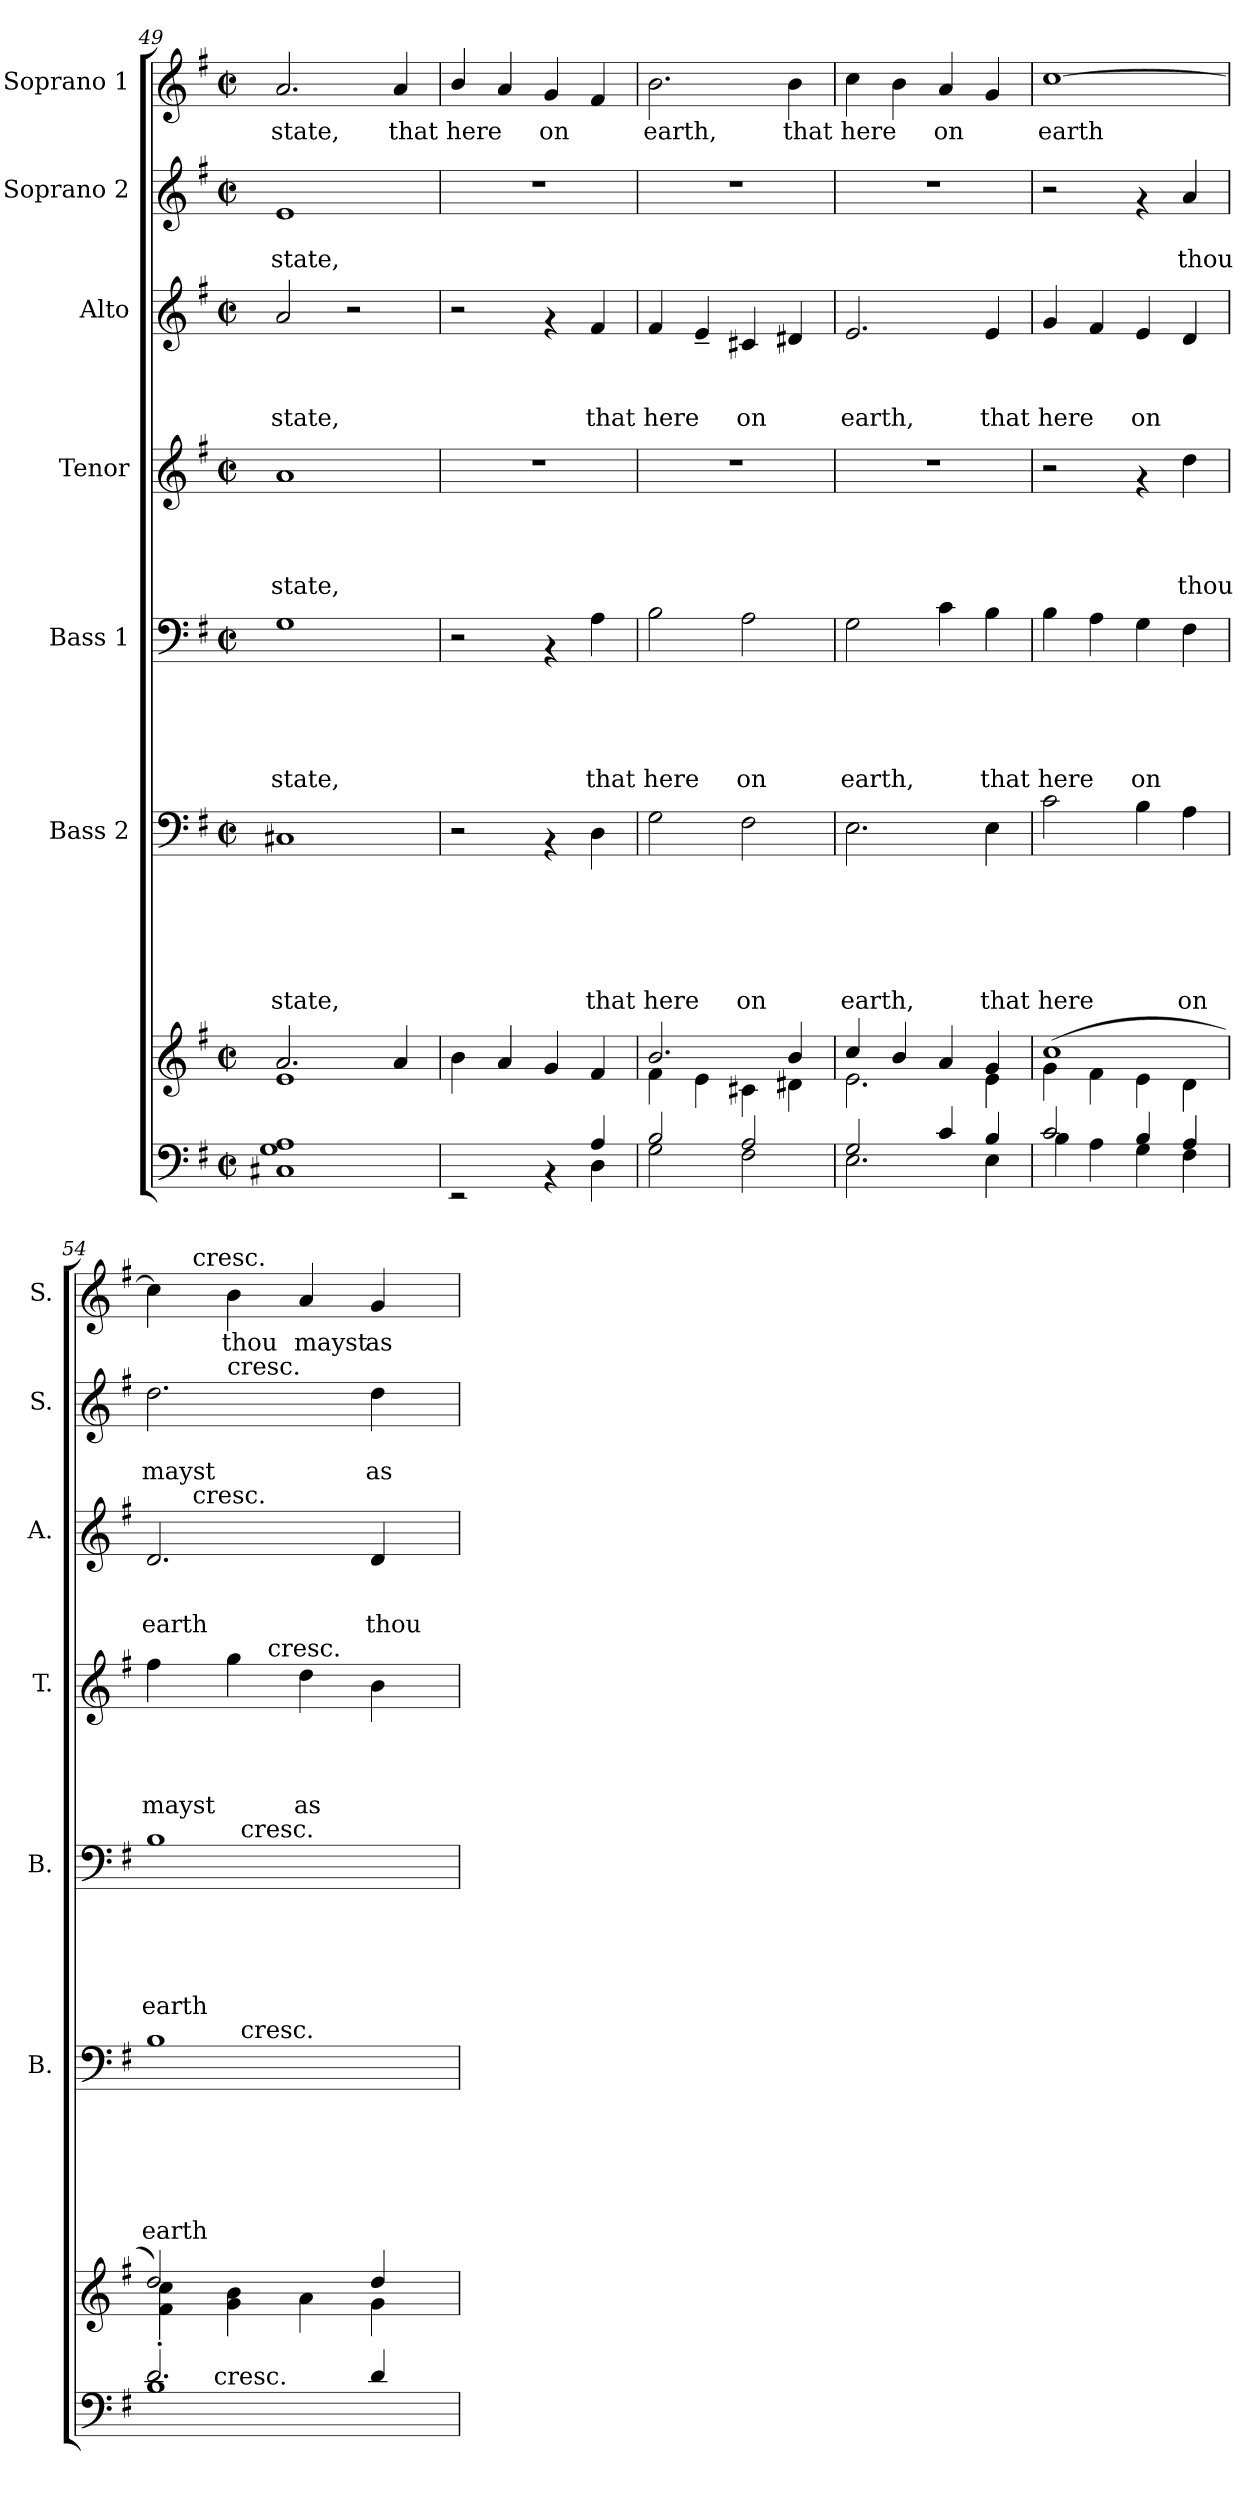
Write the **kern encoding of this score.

**kern	**kern	**kern	**text	**text	**text	**text	**text	**text	**kern	**text	**text	**text	**text	**text	**kern	**text	**text	**text	**text	**kern	**text	**text	**text	**kern	**text	**text	**kern	**text
*part8	*part7	*part6	*part6	*part6	*part6	*part6	*part6	*part6	*part5	*part5	*part5	*part5	*part5	*part5	*part4	*part4	*part4	*part4	*part4	*part3	*part3	*part3	*part3	*part2	*part2	*part2	*part1	*part1
*staff8	*staff7	*staff6	*staff6	*staff6	*staff6	*staff6	*staff6	*staff6	*staff5	*staff5	*staff5	*staff5	*staff5	*staff5	*staff4	*staff4	*staff4	*staff4	*staff4	*staff3	*staff3	*staff3	*staff3	*staff2	*staff2	*staff2	*staff1	*staff1
*	*	*I"Bass 2	*	*	*	*	*	*	*I"Bass 1	*	*	*	*	*	*I"Tenor	*	*	*	*	*I"Alto	*	*	*	*I"Soprano 2	*	*	*I"Soprano 1	*
*	*	*I'B.	*	*	*	*	*	*	*I'B.	*	*	*	*	*	*I'T.	*	*	*	*	*I'A.	*	*	*	*I'S.	*	*	*I'S.	*
*clefF4	*clefG2	*clefF4	*	*	*	*	*	*	*clefF4	*	*	*	*	*	*clefG2	*	*	*	*	*clefG2	*	*	*	*clefG2	*	*	*clefG2	*
*k[f#]	*k[f#]	*k[f#]	*	*	*	*	*	*	*k[f#]	*	*	*	*	*	*k[f#]	*	*	*	*	*k[f#]	*	*	*	*k[f#]	*	*	*k[f#]	*
*G:	*G:	*G:	*	*	*	*	*	*	*G:	*	*	*	*	*	*G:	*	*	*	*	*G:	*	*	*	*G:	*	*	*G:	*
*M2/2	*M2/2	*M2/2	*	*	*	*	*	*	*M2/2	*	*	*	*	*	*M2/2	*	*	*	*	*M2/2	*	*	*	*M2/2	*	*	*M2/2	*
*met(c|)	*met(c|)	*met(c|)	*	*	*	*	*	*	*met(c|)	*	*	*	*	*	*met(c|)	*	*	*	*	*met(c|)	*	*	*	*met(c|)	*	*	*met(c|)	*
=49	=49	=49	=49	=49	=49	=49	=49	=49	=49	=49	=49	=49	=49	=49	=49	=49	=49	=49	=49	=49	=49	=49	=49	=49	=49	=49	=49	=49
*	*^	*	*	*	*	*	*	*	*	*	*	*	*	*	*	*	*	*	*	*	*	*	*	*	*	*	*	*
!	!	!	!	!	!	!	!	!	!LO:LY:b	!	!	!	!	!	!LO:LY:b	!	!	!	!	!LO:LY:b	!	!	!	!LO:LY:b	!	!	!LO:LY:b	!	!LO:LY:b
1C#X 1G 1A	2.a/	1e	1C#X	.	.	.	.	.	state,	1G	.	.	.	.	state,	1a	.	.	.	state,	2a/	.	.	state,	1e	.	state,	2.a/	state,
.	.	.	.	.	.	.	.	.	.	.	.	.	.	.	.	.	.	.	.	.	2r	.	.	.	.	.	.	.	.
!	!	!	!	!	!	!	!	!	!	!	!	!	!	!	!	!	!	!	!	!	!	!	!	!	!	!	!	!	!LO:LY:b
.	4a/	.	.	.	.	.	.	.	.	.	.	.	.	.	.	.	.	.	.	.	.	.	.	.	.	.	.	4a/	that
*	*v	*v	*	*	*	*	*	*	*	*	*	*	*	*	*	*	*	*	*	*	*	*	*	*	*	*	*	*	*
=50	=50	=50	=50	=50	=50	=50	=50	=50	=50	=50	=50	=50	=50	=50	=50	=50	=50	=50	=50	=50	=50	=50	=50	=50	=50	=50	=50	=50
*^	*	*	*	*	*	*	*	*	*	*	*	*	*	*	*	*	*	*	*	*	*	*	*	*	*	*	*	*
!	!	!	!	!	!	!	!	!	!	!	!	!	!	!	!	!	!	!	!	!	!	!	!	!	!	!	!	!	!LO:LY:b
2rEE	2.ryy	4b\	2r	.	.	.	.	.	.	2r	.	.	.	.	.	1r	.	.	.	.	2r	.	.	.	1r	.	.	4b/	here
.	.	4a/	.	.	.	.	.	.	.	.	.	.	.	.	.	.	.	.	.	.	.	.	.	.	.	.	.	4a/	.
!	!	!	!	!	!	!	!	!	!	!	!	!	!	!	!	!	!	!	!	!	!	!	!	!	!	!	!	!	!LO:LY:b
4rAA	.	4g/	4rAA	.	.	.	.	.	.	4rAA	.	.	.	.	.	.	.	.	.	.	4rf	.	.	.	.	.	.	4g/	on
!	!	!	!	!	!	!	!	!	!LO:LY:b	!	!	!	!	!	!LO:LY:b	!	!	!	!	!	!	!	!	!LO:LY:b	!	!	!	!	!
4A/	4D\	4f#/	4D\	.	.	.	.	.	that	4A\	.	.	.	.	that	.	.	.	.	.	4f#/	.	.	that	.	.	.	4f#/	.
!!LO:PB:g=z
=51	=51	=51	=51	=51	=51	=51	=51	=51	=51	=51	=51	=51	=51	=51	=51	=51	=51	=51	=51	=51	=51	=51	=51	=51	=51	=51	=51	=51	=51
*	*	*^	*	*	*	*	*	*	*	*	*	*	*	*	*	*	*	*	*	*	*	*	*	*	*	*	*	*	*
!	!	!	!	!	!	!	!	!	!	!LO:LY:b	!	!	!	!	!	!LO:LY:b	!	!	!	!	!	!	!	!	!LO:LY:b	!	!	!	!	!LO:LY:b
2B/	2G\	2.b/	4f#\	2G\	.	.	.	.	.	here	2B\	.	.	.	.	here	1r	.	.	.	.	4f#/	.	.	here	1r	.	.	2.b\	earth,
.	.	.	4e\	.	.	.	.	.	.	.	.	.	.	.	.	.	.	.	.	.	.	4e~</	.	.	.	.	.	.	.	.
!	!	!	!	!	!	!	!	!	!	!LO:LY:b	!	!	!	!	!	!LO:LY:b	!	!	!	!	!	!	!	!	!LO:LY:b	!	!	!	!	!
2A/	2F#\	.	4c#X\	2F#\	.	.	.	.	.	on	2A\	.	.	.	.	on	.	.	.	.	.	4c#X/	.	.	on	.	.	.	.	.
!	!	!	!	!	!	!	!	!	!	!	!	!	!	!	!	!	!	!	!	!	!	!	!	!	!	!	!	!	!	!LO:LY:b
.	.	4b/	4d#X\	.	.	.	.	.	.	.	.	.	.	.	.	.	.	.	.	.	.	4d#X/	.	.	.	.	.	.	4b\	that
=52	=52	=52	=52	=52	=52	=52	=52	=52	=52	=52	=52	=52	=52	=52	=52	=52	=52	=52	=52	=52	=52	=52	=52	=52	=52	=52	=52	=52	=52	=52
!	!	!	!	!	!	!	!	!	!	!LO:LY:b	!	!	!	!	!	!LO:LY:b	!	!	!	!	!	!	!	!	!LO:LY:b	!	!	!	!	!LO:LY:b
2G/	2.E\	4cc/	2.e\	2.E\	.	.	.	.	.	earth,	2G\	.	.	.	.	earth,	1r	.	.	.	.	2.e/	.	.	earth,	1r	.	.	4cc\	here
.	.	4b/	.	.	.	.	.	.	.	.	.	.	.	.	.	.	.	.	.	.	.	.	.	.	.	.	.	.	4b\	.
!	!	!	!	!	!	!	!	!	!	!	!	!	!	!	!	!	!	!	!	!	!	!	!	!	!	!	!	!	!	!LO:LY:b
4c/	.	4a/	.	.	.	.	.	.	.	.	4c\	.	.	.	.	.	.	.	.	.	.	.	.	.	.	.	.	.	4a/	on
!	!	!	!	!	!	!	!	!	!	!LO:LY:b	!	!	!	!	!	!LO:LY:b	!	!	!	!	!	!	!	!	!LO:LY:b	!	!	!	!	!
4B/	4E\	4g/	4e\	4E\	.	.	.	.	.	that	4B\	.	.	.	.	that	.	.	.	.	.	4e/	.	.	that	.	.	.	4g/	.
=53	=53	=53	=53	=53	=53	=53	=53	=53	=53	=53	=53	=53	=53	=53	=53	=53	=53	=53	=53	=53	=53	=53	=53	=53	=53	=53	=53	=53	=53	=53
!	!	!	!	!	!	!	!	!	!	!LO:LY:b	!	!	!	!	!	!LO:LY:b	!	!	!	!	!	!	!	!	!LO:LY:b	!	!	!	!	!LO:LY:b
2c/	4B\	(>1cc	4g\	2c\	.	.	.	.	.	here	4B\	.	.	.	.	here	2r	.	.	.	.	4g/	.	.	here	2r	.	.	[>1cc	earth
.	4A\	.	4f#\	.	.	.	.	.	.	.	4A\	.	.	.	.	.	.	.	.	.	.	4f#/	.	.	.	.	.	.	.	.
!	!	!	!	!	!	!	!	!	!	!	!	!	!	!	!	!LO:LY:b	!	!	!	!	!	!	!	!	!LO:LY:b	!	!	!	!	!
4B/	4G\	.	4e\	4B\	.	.	.	.	.	.	4G\	.	.	.	.	on	4rf	.	.	.	.	4e/	.	.	on	4rf	.	.	.	.
!	!	!	!	!	!	!	!	!	!	!LO:LY:b	!	!	!	!	!	!	!	!	!	!	!LO:LY:b	!	!	!	!	!	!	!LO:LY:b	!	!
4A/	4F#\	.	4d\	4A\	.	.	.	.	.	on	4F#\	.	.	.	.	.	4dd\	.	.	.	thou	4d/	.	.	.	4a/	.	thou	.	.
=54	=54	=54	=54	=54	=54	=54	=54	=54	=54	=54	=54	=54	=54	=54	=54	=54	=54	=54	=54	=54	=54	=54	=54	=54	=54	=54	=54	=54	=54	=54
!	!	!	!	!	!	!	!	!	!	!LO:LY:b	!	!	!	!	!	!LO:LY:b	!	!	!	!	!LO:LY:b	!	!	!	!LO:LY:b	!	!	!LO:LY:b	!	!
*	*^	*	*	*^	*	*	*	*	*	*	*^	*	*	*	*	*	*^	*	*	*	*	*^	*	*	*	*^	*	*	*^	*
2.d/	1B	8..ryy	2dd/)	4f#\'< 4cc\'<	1B	4ryy	.	.	.	.	.	earth	1B	4ryy	.	.	.	.	earth	4ff#\	4.ryy	.	.	.	mayst	2.d/	8ryy	.	.	earth	2.dd\	4ryy	.	mayst	4cc\]	8ryy	.
.	.	.	.	.	.	.	.	.	.	.	.	.	.	.	.	.	.	.	.	.	.	.	.	.	.	.	32ryy	.	.	.	.	.	.	.	.	32ryy	.
!	!	!	!	!	!	!	!	!	!	!	!	!	!	!	!	!	!	!	!	!	!	!	!	!	!	!	!	!	!	!	!	!	!	!	!	!LO:TX:a:t=cresc.	!
!	!	!	!	!	!	!	!	!	!	!	!	!	!	!	!	!	!	!	!	!	!	!	!	!	!	!	!LO:TX:a:t=cresc.	!	!	!	!	!	!	!	!	!	!
.	.	.	.	.	.	.	.	.	.	.	.	.	.	.	.	.	.	.	.	.	.	.	.	.	.	.	2ryy	.	.	.	.	.	.	.	.	2ryy	.
!	!	!LO:TX:a:t=cresc.	!	!	!	!	!	!	!	!	!	!	!	!	!	!	!	!	!	!	!	!	!	!	!	!	!	!	!	!	!	!	!	!	!	!	!
.	.	2ryy	.	.	.	.	.	.	.	.	.	.	.	.	.	.	.	.	.	.	.	.	.	.	.	.	.	.	.	.	.	.	.	.	.	.	.
!	!	!	!	!	!	!	!	!	!	!	!	!	!	!	!	!	!	!	!	!	!	!	!	!	!	!	!	!	!	!	!	!LO:TX:a:t=cresc.	!	!	!	!	!
!	!	!	!	!	!	!	!	!	!	!	!	!	!	!	!	!	!	!	!	!	!	!	!	!	!	!	!	!	!	!	!	!	!	!	!	!	!LO:LY:b
.	.	.	.	4g\ 4b\	.	32ryy	.	.	.	.	.	.	.	32ryy	.	.	.	.	.	4gg\	.	.	.	.	.	.	.	.	.	.	.	2.ryy	.	.	4b\	.	thou
!	!	!	!	!	!	!	!	!	!	!	!	!	!	!LO:TX:a:t=cresc.	!	!	!	!	!	!	!	!	!	!	!	!	!	!	!	!	!	!	!	!	!	!	!
!	!	!	!	!	!	!LO:TX:a:t=cresc.	!	!	!	!	!	!	!	!	!	!	!	!	!	!	!	!	!	!	!	!	!	!	!	!	!	!	!	!	!	!	!
.	.	.	.	.	.	2ryy	.	.	.	.	.	.	.	2ryy	.	.	.	.	.	.	.	.	.	.	.	.	.	.	.	.	.	.	.	.	.	.	.
!	!	!	!	!	!	!	!	!	!	!	!	!	!	!	!	!	!	!	!	!	!LO:TX:a:t=cresc.	!	!	!	!	!	!	!	!	!	!	!	!	!	!	!	!
.	.	.	.	.	.	.	.	.	.	.	.	.	.	.	.	.	.	.	.	.	2ryy	.	.	.	.	.	.	.	.	.	.	.	.	.	.	.	.
!	!	!	!	!	!	!	!	!	!	!	!	!	!	!	!	!	!	!	!	!	!	!	!	!	!LO:LY:b	!	!	!	!	!	!	!	!	!	!	!	!LO:LY:b
.	.	.	4ryy	4a\	.	.	.	.	.	.	.	.	.	.	.	.	.	.	.	4dd\	.	.	.	.	as	.	.	.	.	.	.	.	.	.	4a/	.	mayst
.	.	.	.	.	.	.	.	.	.	.	.	.	.	.	.	.	.	.	.	.	.	.	.	.	.	.	4ryy	.	.	.	.	.	.	.	.	4ryy	.
.	.	4ryy	.	.	.	.	.	.	.	.	.	.	.	.	.	.	.	.	.	.	.	.	.	.	.	.	.	.	.	.	.	.	.	.	.	.	.
!	!	!	!	!	!	!	!	!	!	!	!	!	!	!	!	!	!	!	!	!	!	!	!	!	!	!	!	!	!	!LO:LY:b	!	!	!	!LO:LY:b	!	!	!LO:LY:b
4d/	.	.	4dd/	4g\	.	.	.	.	.	.	.	.	.	.	.	.	.	.	.	4b\	.	.	.	.	.	4d/	.	.	.	thou	4dd\	.	.	as	4g/	.	as
.	.	.	.	.	.	8..ryy	.	.	.	.	.	.	.	8..ryy	.	.	.	.	.	.	.	.	.	.	.	.	.	.	.	.	.	.	.	.	.	.	.
.	.	.	.	.	.	.	.	.	.	.	.	.	.	.	.	.	.	.	.	.	8ryy	.	.	.	.	.	.	.	.	.	.	.	.	.	.	.	.
.	.	.	.	.	.	.	.	.	.	.	.	.	.	.	.	.	.	.	.	.	.	.	.	.	.	.	16.ryy	.	.	.	.	.	.	.	.	16.ryy	.
.	.	32ryy	.	.	.	.	.	.	.	.	.	.	.	.	.	.	.	.	.	.	.	.	.	.	.	.	.	.	.	.	.	.	.	.	.	.	.
*v	*v	*v	*	*	*v	*v	*	*	*	*	*	*	*v	*v	*	*	*	*	*	*v	*v	*	*	*	*	*v	*v	*	*	*	*v	*v	*	*	*v	*v	*
*	*v	*v	*	*	*	*	*	*	*	*	*	*	*	*	*	*	*	*	*	*	*	*	*	*	*	*	*	*	*
=	=	=	=	=	=	=	=	=	=	=	=	=	=	=	=	=	=	=	=	=	=	=	=	=	=	=	=	=
*-	*-	*-	*-	*-	*-	*-	*-	*-	*-	*-	*-	*-	*-	*-	*-	*-	*-	*-	*-	*-	*-	*-	*-	*-	*-	*-	*-	*-
